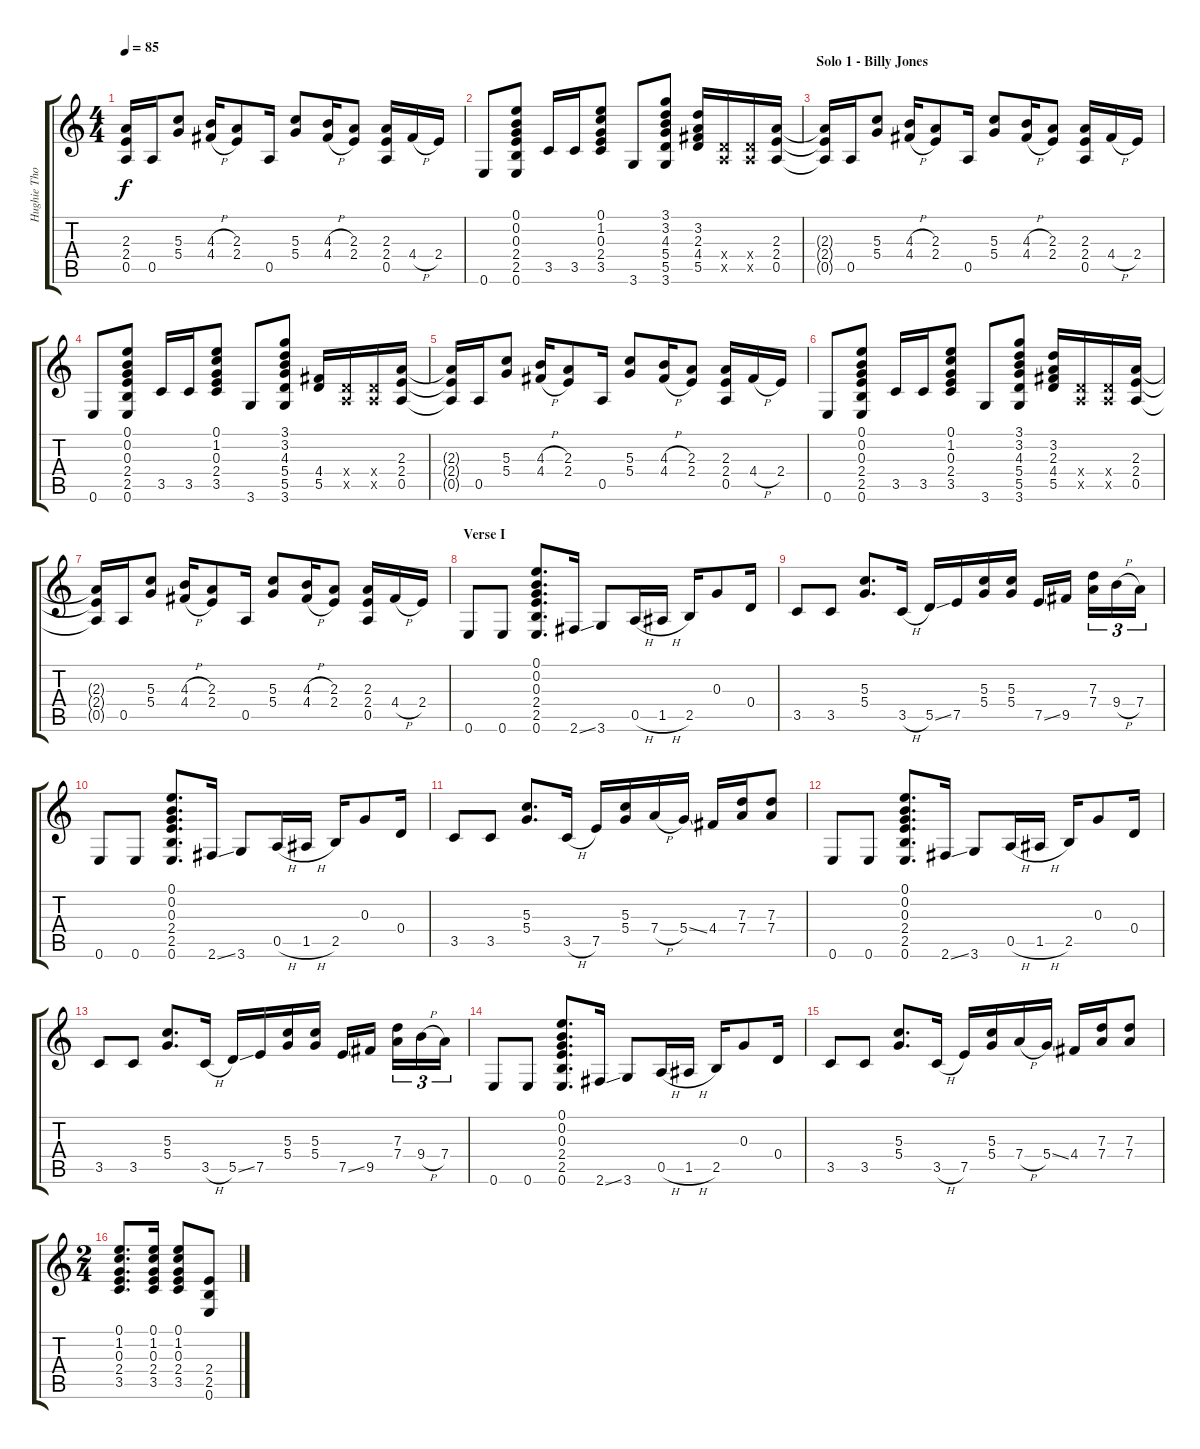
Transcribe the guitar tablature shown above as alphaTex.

\track ("Hughie Thomasson Acoustic Rhythm" "Hughie Tho") {instrument acousticguitarsteel}
\staff {score tabs}
\tuning (E4 B3 G3 D3 A2 E2) {hide}
\ts (4 4)
\tempo 85
\clef g2
\ks c
(2.3{t} 2.4{t} 0.5{t}).16{dy f} 0.5.16 (5.3 5.4).8 (4.3{h} 4.4{h}).16 (2.3 2.4).8 0.5.16 (5.3 5.4).8 (4.3{h} 4.4{h}).16 (2.3 2.4).8 (2.3 2.4 0.5).16 4.4{h}.16 2.4.16 |
0.6.8 (0.1 0.2 0.3 2.4 2.5 0.6).8 3.5.16 3.5.16 (0.1 1.2 0.3 2.4 3.5).8 3.6.8 (3.1 3.2 4.3 5.4 5.5 3.6).8 (3.2 2.3 4.4 5.5).16 (0.4{x} 0.5{x}).16 (0.4{x} 0.5{x}).16 (2.3 2.4 0.5).16 |
\section ("" "Solo 1 - Billy Jones")
(2.3{t} 2.4{t} 0.5{t}).16 0.5.16 (5.3 5.4).8 (4.3{h} 4.4{h}).16 (2.3 2.4).8 0.5.16 (5.3 5.4).8 (4.3{h} 4.4{h}).16 (2.3 2.4).8 (2.3 2.4 0.5).16 4.4{h}.16 2.4.16 |
0.6.8 (0.1 0.2 0.3 2.4 2.5 0.6).8 3.5.16 3.5.16 (0.1 1.2 0.3 2.4 3.5).8 3.6.8 (3.1 3.2 4.3 5.4 5.5 3.6).8 (4.4 5.5).16 (0.4{x} 0.5{x}).16 (0.4{x} 0.5{x}).16 (2.3 2.4 0.5).16 |
(2.3{t} 2.4{t} 0.5{t}).16 0.5.16 (5.3 5.4).8 (4.3{h} 4.4{h}).16 (2.3 2.4).8 0.5.16 (5.3 5.4).8 (4.3{h} 4.4{h}).16 (2.3 2.4).8 (2.3 2.4 0.5).16 4.4{h}.16 2.4.16 |
0.6.8 (0.1 0.2 0.3 2.4 2.5 0.6).8 3.5.16 3.5.16 (0.1 1.2 0.3 2.4 3.5).8 3.6.8 (3.1 3.2 4.3 5.4 5.5 3.6).8 (3.2 2.3 4.4 5.5).16 (0.4{x} 0.5{x}).16 (0.4{x} 0.5{x}).16 (2.3 2.4 0.5).16 |
(2.3{t} 2.4{t} 0.5{t}).16 0.5.16 (5.3 5.4).8 (4.3{h} 4.4{h}).16 (2.3 2.4).8 0.5.16 (5.3 5.4).8 (4.3{h} 4.4{h}).16 (2.3 2.4).8 (2.3 2.4 0.5).16 4.4{h}.16 2.4.16 |
\section ("" "Verse I")
0.6.8 0.6.8 (0.1 0.2 0.3 2.4 2.5 0.6).8{d} 2.6{ss}.16 3.6.8 0.5{h}.16 1.5{h}.16 2.5.16 0.3.8 0.4.16 |
3.5.8 3.5.8 (5.3 5.4).8{d} 3.5{h}.16 5.5{ss}.16 7.5.16 (5.3 5.4).16 (5.3 5.4).16 7.5{ss}.16 9.5.16 (7.3 7.4).16{tu (3 2)} 9.4{h}.16{tu (3 2)} 7.4.16{tu (3 2)} |
0.6.8 0.6.8 (0.1 0.2 0.3 2.4 2.5 0.6).8{d} 2.6{ss}.16 3.6.8 0.5{h}.16 1.5{h}.16 2.5.16 0.3.8 0.4.16 |
3.5.8 3.5.8 (5.3 5.4).8{d} 3.5{h}.16 7.5.16 (5.3 5.4).16 7.4{h}.16 5.4{ss}.16 4.4.16 (7.3 7.4).16 (7.3 7.4).8 |
0.6.8 0.6.8 (0.1 0.2 0.3 2.4 2.5 0.6).8{d} 2.6{ss}.16 3.6.8 0.5{h}.16 1.5{h}.16 2.5.16 0.3.8 0.4.16 |
3.5.8 3.5.8 (5.3 5.4).8{d} 3.5{h}.16 5.5{ss}.16 7.5.16 (5.3 5.4).16 (5.3 5.4).16 7.5{ss}.16 9.5.16 (7.3 7.4).16{tu (3 2)} 9.4{h}.16{tu (3 2)} 7.4.16{tu (3 2)} |
0.6.8 0.6.8 (0.1 0.2 0.3 2.4 2.5 0.6).8{d} 2.6{ss}.16 3.6.8 0.5{h}.16 1.5{h}.16 2.5.16 0.3.8 0.4.16 |
3.5.8 3.5.8 (5.3 5.4).8{d} 3.5{h}.16 7.5.16 (5.3 5.4).16 7.4{h}.16 5.4{ss}.16 4.4.16 (7.3 7.4).16 (7.3 7.4).8 |
\ts (2 4)
(0.1 1.2 0.3 2.4 3.5).8{d} (0.1 1.2 0.3 2.4 3.5).16 (0.1 1.2 0.3 2.4 3.5).8 (2.4 2.5 0.6).8
